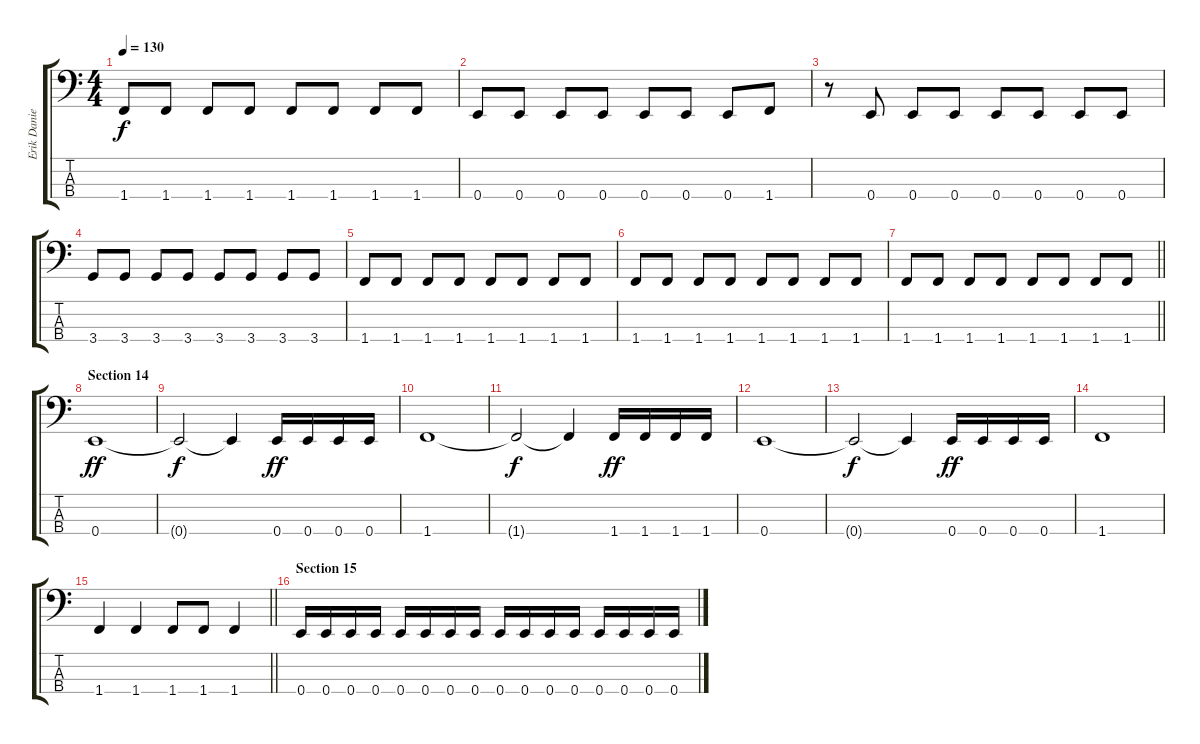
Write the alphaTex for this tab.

\track ("Erik Danielsson" "Erik Danie") {instrument electricbasspick}
\staff {score tabs}
\tuning (G2 D2 A1 E1) {hide}
\ts (4 4)
\tempo 130
\clef f4
\ks c
1.4.8{dy f} 1.4.8 1.4.8 1.4.8 1.4.8 1.4.8 1.4.8 1.4.8 |
0.4.8 0.4.8 0.4.8 0.4.8 0.4.8 0.4.8 0.4.8 1.4.8 |
r.8 0.4.8 0.4.8 0.4.8 0.4.8 0.4.8 0.4.8 0.4.8 |
3.4.8 3.4.8 3.4.8 3.4.8 3.4.8 3.4.8 3.4.8 3.4.8 |
1.4.8 1.4.8 1.4.8 1.4.8 1.4.8 1.4.8 1.4.8 1.4.8 |
1.4.8 1.4.8 1.4.8 1.4.8 1.4.8 1.4.8 1.4.8 1.4.8 |
\barLineRight lightlight
1.4.8 1.4.8 1.4.8 1.4.8 1.4.8 1.4.8 1.4.8 1.4.8 |
\section ("" "Section 14")
0.4.1{dy ff} |
0.4{t}.2{dy f} 0.4{t}.4 0.4.16{dy ff} 0.4.16 0.4.16 0.4.16 |
1.4.1 |
1.4{t}.2{dy f} 1.4{t}.4 1.4.16{dy ff} 1.4.16 1.4.16 1.4.16 |
0.4.1 |
0.4{t}.2{dy f} 0.4{t}.4 0.4.16{dy ff} 0.4.16 0.4.16 0.4.16 |
1.4.1 |
\barLineRight lightlight
1.4.4 1.4.4 1.4.8 1.4.8 1.4.4 |
\section ("" "Section 15")
0.4.16 0.4.16 0.4.16 0.4.16 0.4.16 0.4.16 0.4.16 0.4.16 0.4.16 0.4.16 0.4.16 0.4.16 0.4.16 0.4.16 0.4.16 0.4.16
